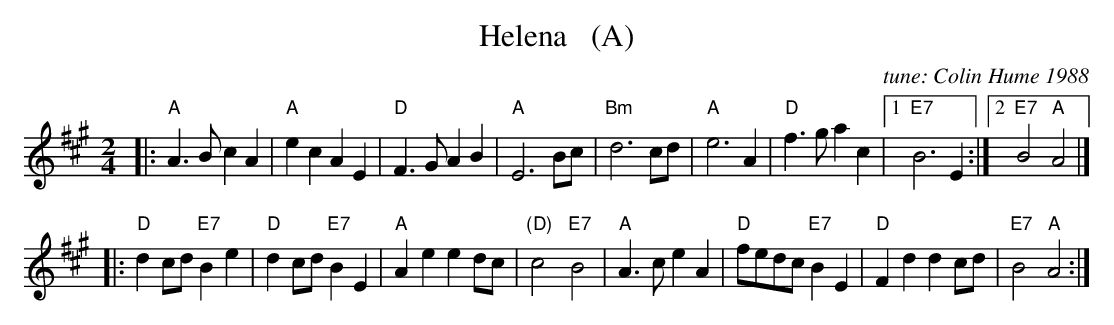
X:1
T: Helena   (A)
C: tune: Colin Hume 1988
M: 2/4
L: 1/8
K: A
|:\
"A"A3B c2A2 | "A"e2c2 A2E2 | "D"F3G A2B2 | "A"E6 Bc |\
"Bm"d6 cd | "A"e6 A2 | "D"f3g a2c2 |1 "E7"B6 E2 :|2 "E7"B4 "A"A4 |]
|:\
"D"d2cd "E7"B2e2 | "D"d2cd "E7"B2E2 | "A"A2e2 e2dc | "(D)"c4 "E7"B4 |\
"A"A3c e2A2 | "D"fedc "E7"B2E2 | "D"F2d2 d2cd | "E7"B4 "A"A4 :|
